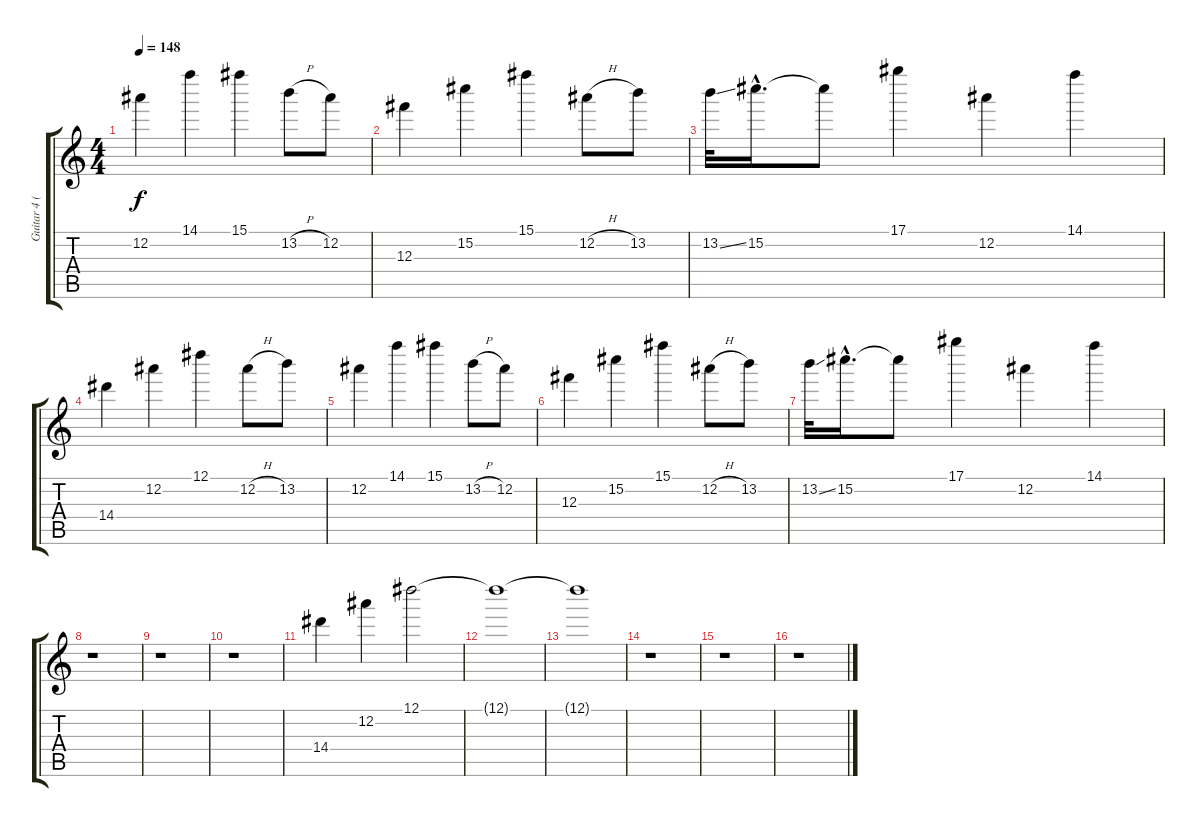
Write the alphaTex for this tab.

\track ("Guitar 4 (Pitch Shifted)" "Guitar 4 (") {instrument distortionguitar}
\staff {score tabs}
\tuning (Eb5 Bb4 Gb4 Db4 Ab3 Eb3) {hide}
\ts (4 4)
\tempo 148
\clef g2
\ks c
12.2.4{dy f} 14.1.4 15.1.4 13.2{h}.8 12.2.8 |
12.3.4 15.2.4 15.1.4 12.2{h}.8 13.2.8 |
13.2{ss}.32 15.2{hac}.16{d} 15.2{t}.8 17.1.4 12.2.4 14.1.4 |
14.4.4 12.2.4 12.1.4 12.2{h}.8 13.2.8 |
12.2.4 14.1.4 15.1.4 13.2{h}.8 12.2.8 |
12.3.4 15.2.4 15.1.4 12.2{h}.8 13.2.8 |
13.2{ss}.32 15.2{hac}.16{d} 15.2{t}.8 17.1.4 12.2.4 14.1.4 |
r.1 |
r.1 |
r.1 |
14.4.4 12.2.4 12.1.2 |
12.1{t}.1 |
12.1{t}.1 |
r.1 |
r.1 |
r.1
